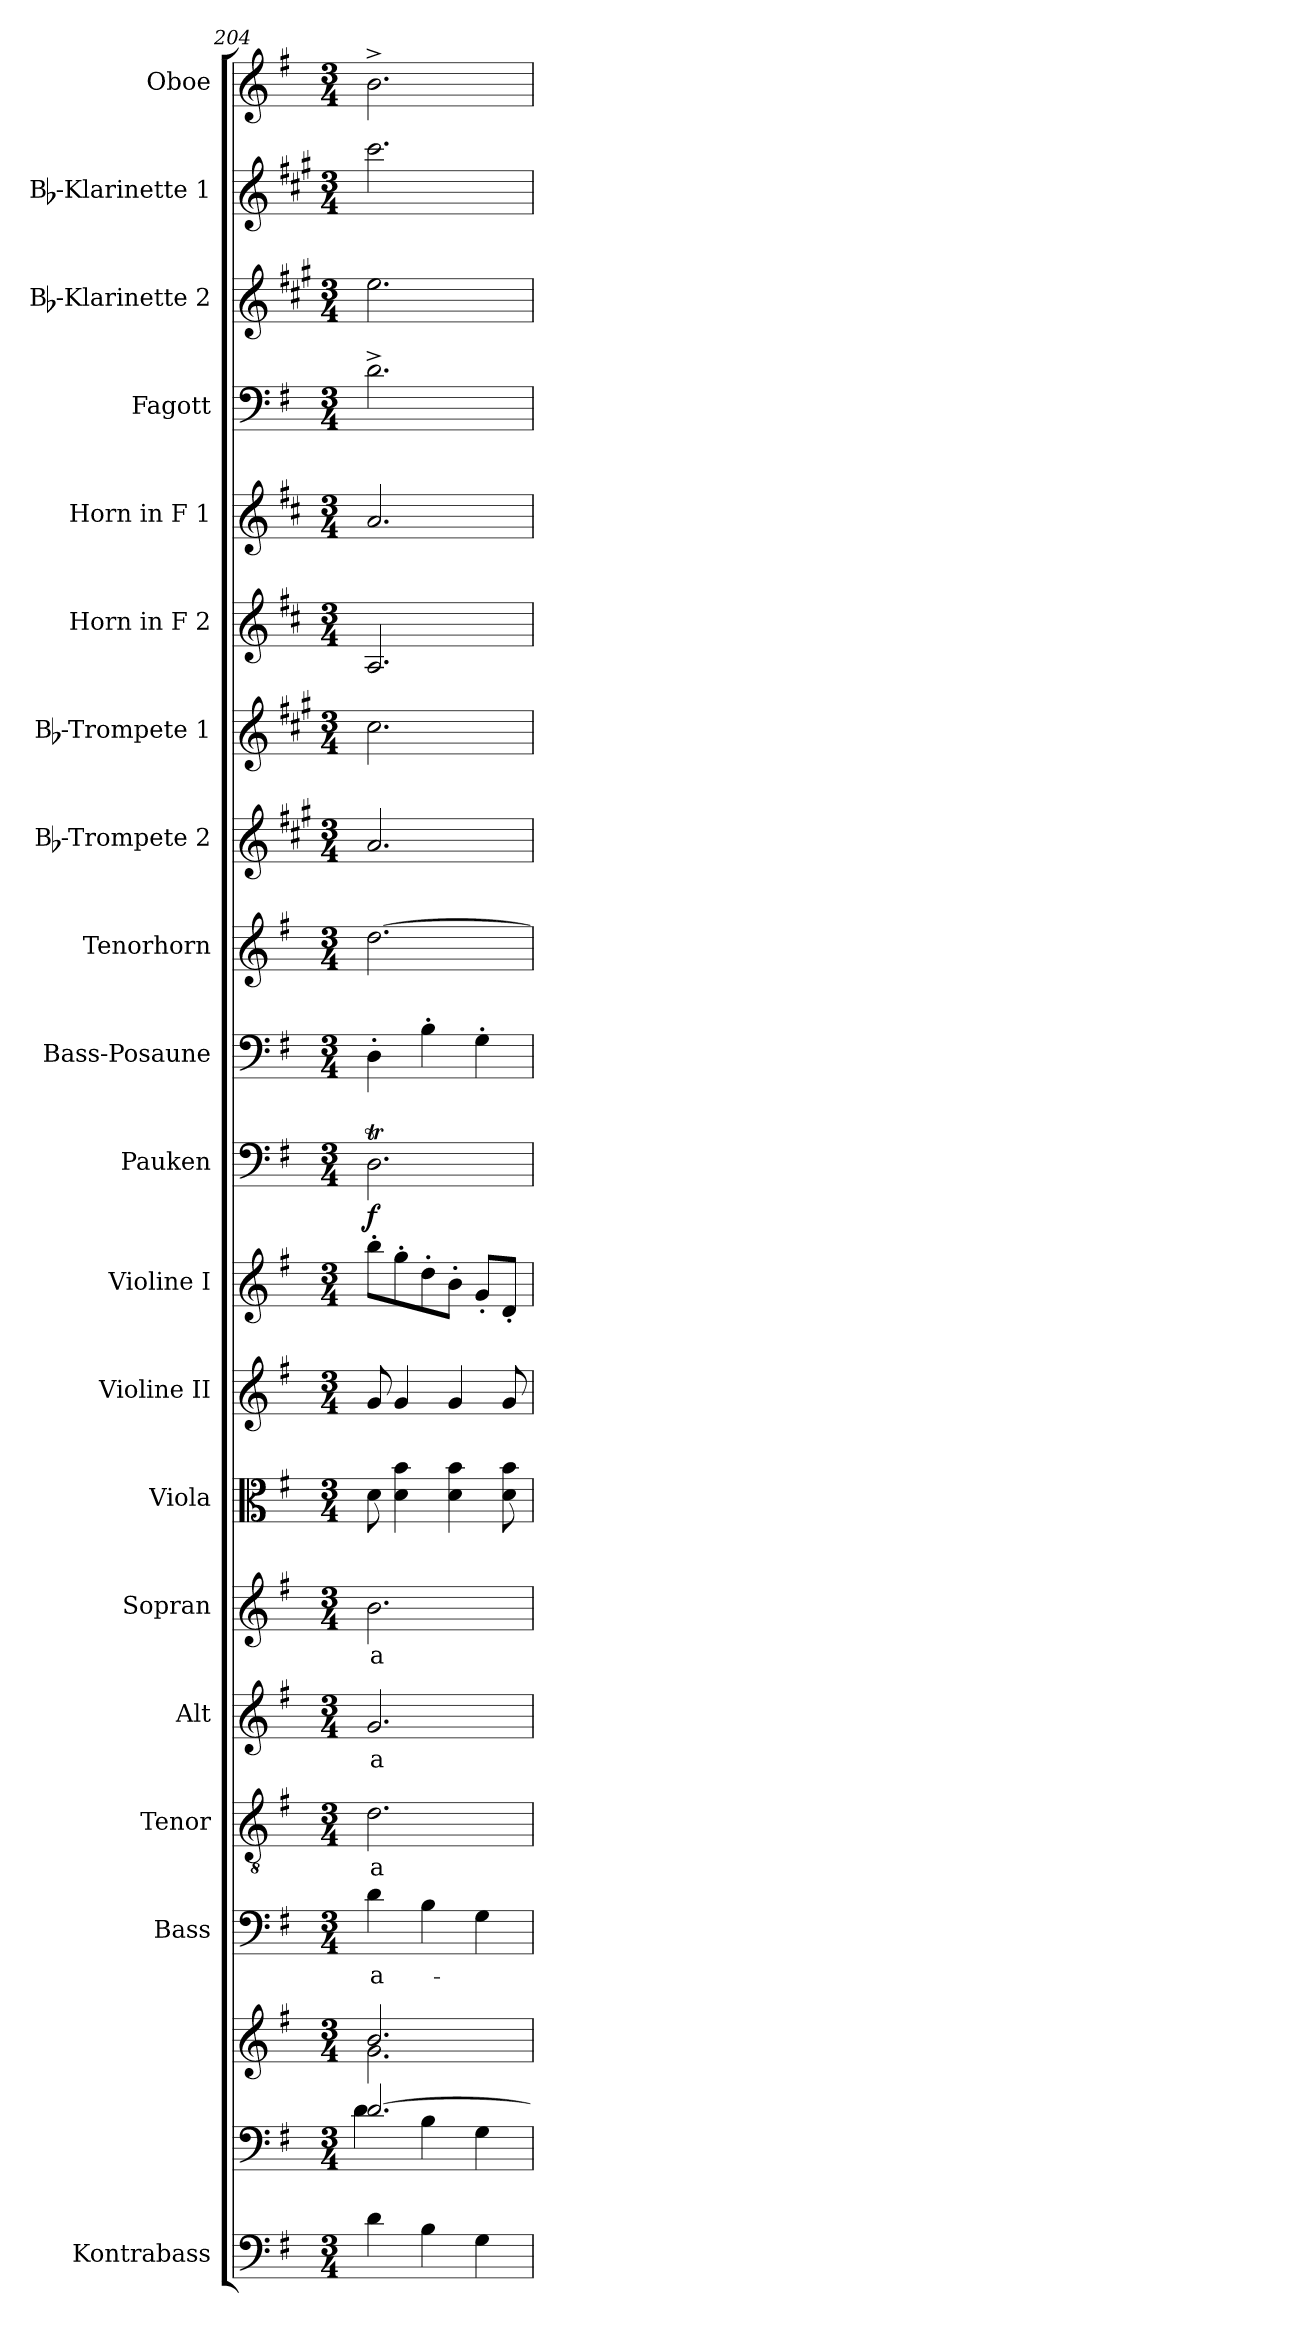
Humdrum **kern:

**kern	**kern	**kern	**kern	**text	**kern	**text	**kern	**text	**kern	**text	**kern	**kern	**kern	**kern	**dynam	**kern	**kern	**kern	**kern	**kern	**kern	**kern	**kern	**kern	**kern
*part20	*part19	*part19	*part18	*part18	*part17	*part17	*part16	*part16	*part15	*part15	*part14	*part13	*part12	*part11	*part11	*part10	*part9	*part8	*part7	*part6	*part5	*part4	*part3	*part2	*part1
*staff21	*staff20	*staff19	*staff18	*staff18	*staff17	*staff17	*staff16	*staff16	*staff15	*staff15	*staff14	*staff13	*staff12	*staff11	*staff11	*staff10	*staff9	*staff8	*staff7	*staff6	*staff5	*staff4	*staff3	*staff2	*staff1
*I"Kontrabass	*	*	*I"Bass	*	*I"Tenor	*	*I"Alt	*	*I"Sopran	*	*I"Viola	*I"Violine II	*I"Violine I	*I"Pauken	*	*I"Bass-Posaune	*I"Tenorhorn	*I"Bb-Trompete 2	*I"Bb-Trompete 1	*I"Horn in F 2	*I"Horn in F 1	*I"Fagott	*I"Bb-Klarinette 2	*I"Bb-Klarinette 1	*I"Oboe
*I'Kb.	*	*	*I'B.	*	*I'T.	*	*I'A.	*	*I'S.	*	*I'Vla.	*I'Vl. II	*I'Vl. I	*I'Pk.	*	*I'B. Pos.	*I'T. Hrn.	*I'Bb Trp. 2	*I'Bb Trp. 1	*	*	*I'Fg.	*I'Bb Kl. 2	*I'Bb Kl. 1	*I'Ob.
*clefF4	*clefF4	*clefG2	*clefF4	*	*clefGv2	*	*clefG2	*	*clefG2	*	*clefC3	*clefG2	*clefG2	*clefF4	*	*clefF4	*clefG2	*clefG2	*clefG2	*clefG2	*clefG2	*clefF4	*clefG2	*clefG2	*clefG2
*ITrd7c12	*	*	*	*	*	*	*	*	*	*	*	*	*	*	*	*	*ITrd8c14	*ITrd1c2	*ITrd1c2	*ITrd4c7	*ITrd4c7	*	*ITrd1c2	*ITrd1c2	*
*k[f#]	*k[f#]	*k[f#]	*k[f#]	*	*k[f#]	*	*k[f#]	*	*k[f#]	*	*k[f#]	*k[f#]	*k[f#]	*k[f#]	*	*k[f#]	*k[f#]	*k[f#]	*k[f#]	*k[f#]	*k[f#]	*k[f#]	*k[f#]	*k[f#]	*k[f#]
*G:	*G:	*G:	*G:	*	*G:	*	*G:	*	*G:	*	*G:	*G:	*G:	*G:	*	*G:	*G:	*G:	*G:	*G:	*G:	*G:	*G:	*G:	*G:
*M3/4	*M3/4	*M3/4	*M3/4	*	*M3/4	*	*M3/4	*	*M3/4	*	*M3/4	*M3/4	*M3/4	*M3/4	*	*M3/4	*M3/4	*M3/4	*M3/4	*M3/4	*M3/4	*M3/4	*M3/4	*M3/4	*M3/4
=204	=204	=204	=204	=204	=204	=204	=204	=204	=204	=204	=204	=204	=204	=204	=204	=204	=204	=204	=204	=204	=204	=204	=204	=204	=204
*	*^	*^	*	*	*	*	*	*	*	*	*	*	*	*	*	*	*	*	*	*	*	*	*	*	*
!	!	!	!	!	!	!LO:LY:b	!	!LO:LY:b	!	!LO:LY:b	!	!LO:LY:b	!	!	!	!	!LO:DY:b	!	!	!	!	!	!	!	!	!	!
4D\	[>2.d/	4d\	2.b/	2.g\	4d\	a-	2.d\	a-	2.g/	a-	2.b\	a-	8d\	8g/	8bb'>\L	2.DT\	f	4D'>\	[2.d\	2.g/	2.b\	2.D/	2.d/	2.d^>\	2.dd\	2.bb\	2.b^>\
.	.	.	.	.	.	.	.	.	.	.	.	.	4d\ 4b\	4g/	8gg'>\	.	.	.	.	.	.	.	.	.	.	.	.
4BB\	.	4B\	.	.	4B\	.	.	.	.	.	.	.	.	.	8dd'>\	.	.	4B'>\	.	.	.	.	.	.	.	.	.
.	.	.	.	.	.	.	.	.	.	.	.	.	4d\ 4b\	4g/	8b'>\J	.	.	.	.	.	.	.	.	.	.	.	.
4GG\	.	4G\	.	.	4G\	.	.	.	.	.	.	.	.	.	8g'</L	.	.	4G'>\	.	.	.	.	.	.	.	.	.
.	.	.	.	.	.	.	.	.	.	.	.	.	8d\ 8b\	8g/	8d'</J	.	.	.	.	.	.	.	.	.	.	.	.
*	*v	*v	*	*	*	*	*	*	*	*	*	*	*	*	*	*	*	*	*	*	*	*	*	*	*	*	*
*	*	*v	*v	*	*	*	*	*	*	*	*	*	*	*	*	*	*	*	*	*	*	*	*	*	*	*
=	=	=	=	=	=	=	=	=	=	=	=	=	=	=	=	=	=	=	=	=	=	=	=	=	=
*-	*-	*-	*-	*-	*-	*-	*-	*-	*-	*-	*-	*-	*-	*-	*-	*-	*-	*-	*-	*-	*-	*-	*-	*-	*-
